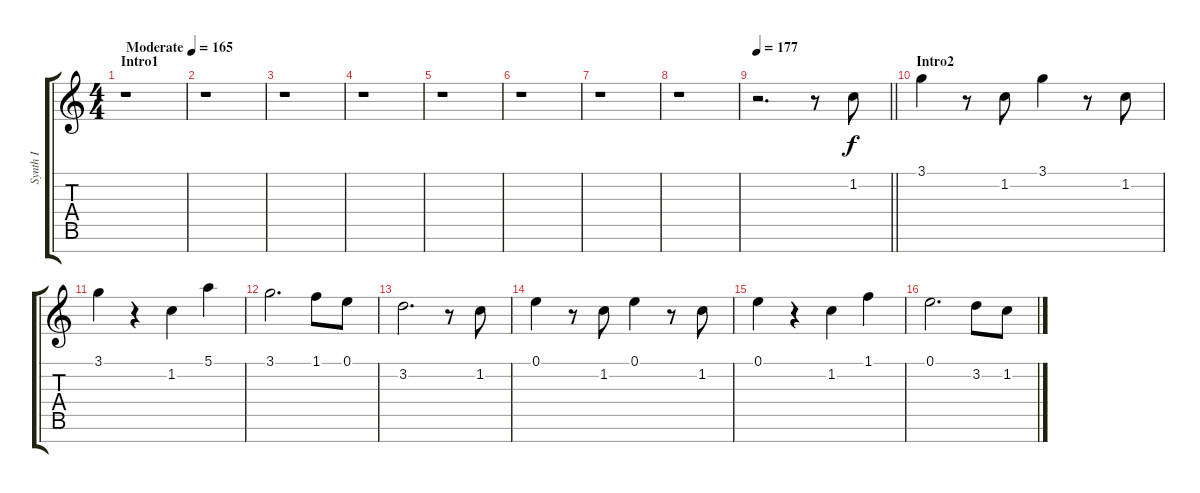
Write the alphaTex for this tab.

\track ("Synth I" "Synth I") {instrument fx5brightness}
\staff {score tabs}
\tuning (E5 B4 G4 D4 A3 E3 B2) {hide}
\ts (4 4)
\section ("" "Intro1")
\tempo (165 "Moderate")
\clef g2
\ks c
r.1{dy f instrument fx5brightness} |
r.1 |
r.1 |
r.1 |
r.1 |
r.1 |
r.1 |
r.1 |
\tempo 177
\barLineRight lightlight
r.2{d} r.8 1.2.8 |
\section ("" "Intro2")
3.1.4 r.8 1.2.8 3.1.4 r.8 1.2.8 |
3.1.4 r.4 1.2.4 5.1.4 |
3.1.2{d} 1.1.8 0.1.8 |
3.2.2{d} r.8 1.2.8 |
0.1.4 r.8 1.2.8 0.1.4 r.8 1.2.8 |
0.1.4 r.4 1.2.4 1.1.4 |
0.1.2{d} 3.2.8 1.2.8
